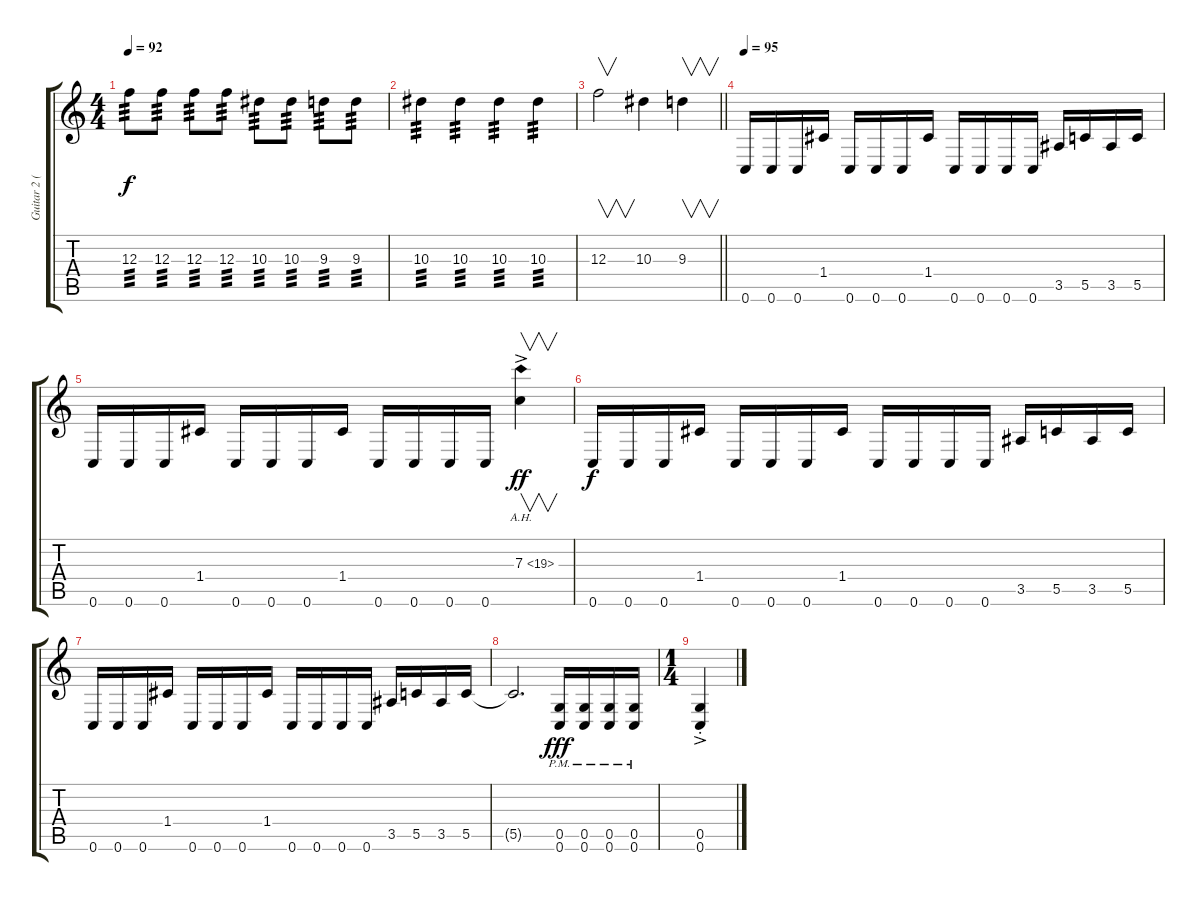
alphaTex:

\track ("Guitar 2 (Distorted- Tuck)" "Guitar 2 (") {instrument distortionguitar}
\staff {score tabs}
\tuning (D4 A3 F3 C3 G2 C2) {hide}
\ts (4 4)
\tempo 92
\clef g2
\ks c
12.3.8{tp 3 dy f} 12.3.8{tp 3} 12.3.8{tp 3} 12.3.8{tp 3} 10.3.8{tp 3} 10.3.8{tp 3} 9.3.8{tp 3} 9.3.8{tp 3} |
10.3.4{tp 3} 10.3.4{tp 3} 10.3.4{tp 3} 10.3.4{tp 3} |
\barLineRight lightlight
12.3.2{v} 10.3.4 9.3.4{v} |
\tempo 95
0.6.16 0.6.16 0.6.16 1.4.16 0.6.16 0.6.16 0.6.16 1.4.16 0.6.16 0.6.16 0.6.16 0.6.16 3.5.16 5.5.16 3.5.16 5.5.16 |
0.6.16 0.6.16 0.6.16 1.4.16 0.6.16 0.6.16 0.6.16 1.4.16 0.6.16 0.6.16 0.6.16 0.6.16 7.3{ah 12 ac}.4{v dy ff} |
0.6.16{dy f} 0.6.16 0.6.16 1.4.16 0.6.16 0.6.16 0.6.16 1.4.16 0.6.16 0.6.16 0.6.16 0.6.16 3.5.16 5.5.16 3.5.16 5.5.16 |
0.6.16 0.6.16 0.6.16 1.4.16 0.6.16 0.6.16 0.6.16 1.4.16 0.6.16 0.6.16 0.6.16 0.6.16 3.5.16 5.5.16 3.5.16 5.5.16 |
5.5{t}.2{d} (0.5{pm} 0.6{pm}).16{dy fff} (0.5{pm} 0.6{pm}).16 (0.5{pm} 0.6{pm}).16 (0.5{pm} 0.6{pm}).16 |
\ts (1 4)
(0.5{st} 0.6{ac st}).4
